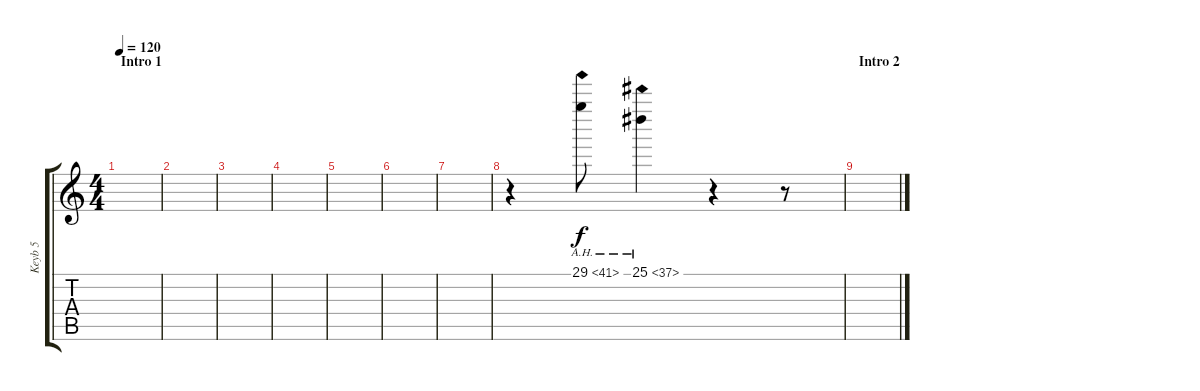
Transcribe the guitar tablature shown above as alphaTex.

\track ("Keyb 5" "Keyb 5") {instrument stringensemble1}
\staff {score tabs}
\tuning (D5 A4 F4 C4 G3 C3) {hide}
\ts (4 4)
\section ("" "Intro 1")
\tempo 120
\clef g2
\ks c
|
|
|
|
|
|
|
r.4{instrument glockenspiel} 29.1{ah 12}.8 25.1{ah 12}.4 r.4 r.8 |
\section ("" "Intro 2")
